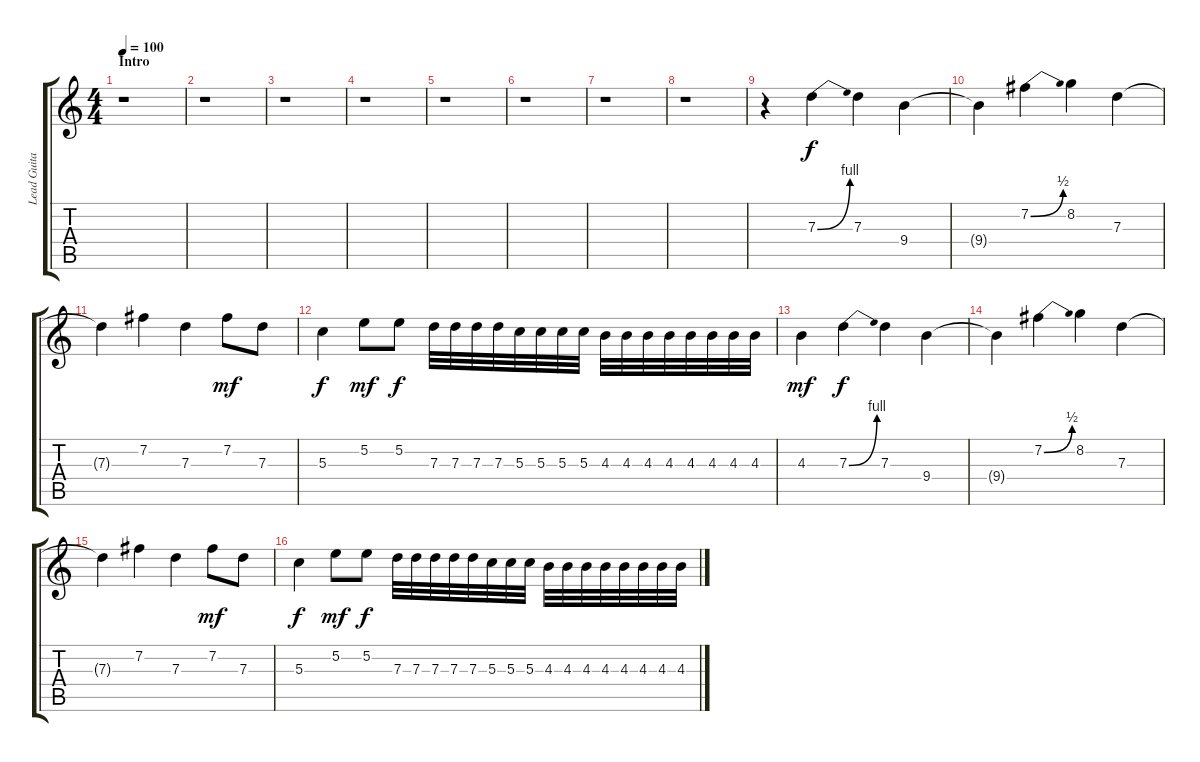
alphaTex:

\track ("Lead Guitar 2" "Lead Guita") {instrument distortionguitar}
\staff {score tabs}
\tuning (E4 B3 G3 D3 A2 E2) {hide}
\ts (4 4)
\section ("" "Intro")
\tempo 100
\clef g2
\ks c
r.1{dy f instrument distortionguitar} |
r.1 |
r.1 |
r.1 |
r.1 |
r.1 |
r.1 |
r.1 |
\section ("" "")
r.4 7.3{be (bend 0 0 60 4)}.4 7.3.4 9.4.4 |
9.4{t}.4 7.2{be (bend 0 0 60 2)}.4 8.2.4 7.3.4 |
7.3{t}.4 7.2.4 7.3.4 7.2.8{dy mf} 7.3.8 |
5.3.4{dy f} 5.2.8{dy mf} 5.2.8{dy f} 7.3.32 7.3.32 7.3.32 7.3.32 5.3.32 5.3.32 5.3.32 5.3.32 4.3.32 4.3.32 4.3.32 4.3.32 4.3.32 4.3.32 4.3.32 4.3.32 |
4.3.4{dy mf} 7.3{be (bend 0 0 60 4)}.4{dy f} 7.3.4 9.4.4 |
9.4{t}.4 7.2{be (bend 0 0 60 2)}.4 8.2.4 7.3.4 |
7.3{t}.4 7.2.4 7.3.4 7.2.8{dy mf} 7.3.8 |
5.3.4{dy f} 5.2.8{dy mf} 5.2.8{dy f} 7.3.32 7.3.32 7.3.32 7.3.32 7.3.32 5.3.32 5.3.32 5.3.32 4.3.32 4.3.32 4.3.32 4.3.32 4.3.32 4.3.32 4.3.32 4.3.32
